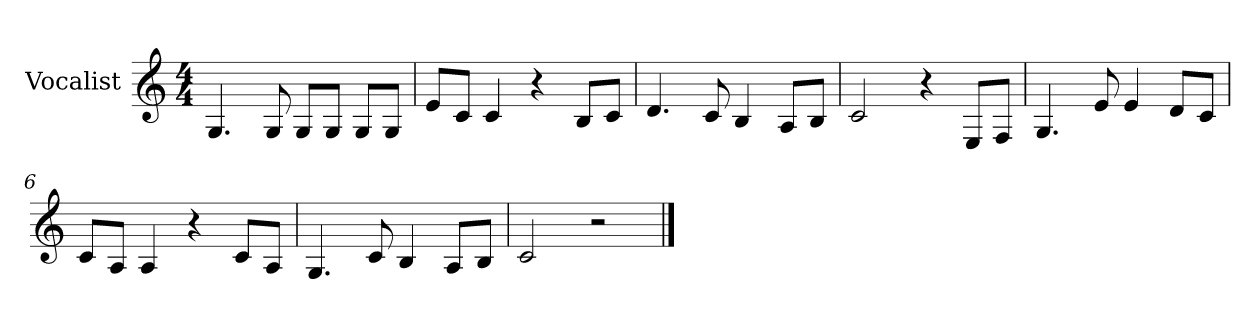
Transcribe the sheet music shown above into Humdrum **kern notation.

**kern
*part1
*staff1
*I"Vocalist
*k[]
*C:
*M4/4
=1
4.G
8G
8GL
8GJ
8GL
8GJ
=2
8eL
8cJ
4c
4r
8BL
8cJ
=3
4.d
8c
4B
8AL
8BJ
=4
2c
4r
8EL
8FJ
=5
4.G
8e
4e
8dL
8cJ
=6
8cL
8AJ
4A
4r
8cL
8AJ
=7
4.G
8c
4B
8AL
8BJ
=8
2c
2r
==
*-
